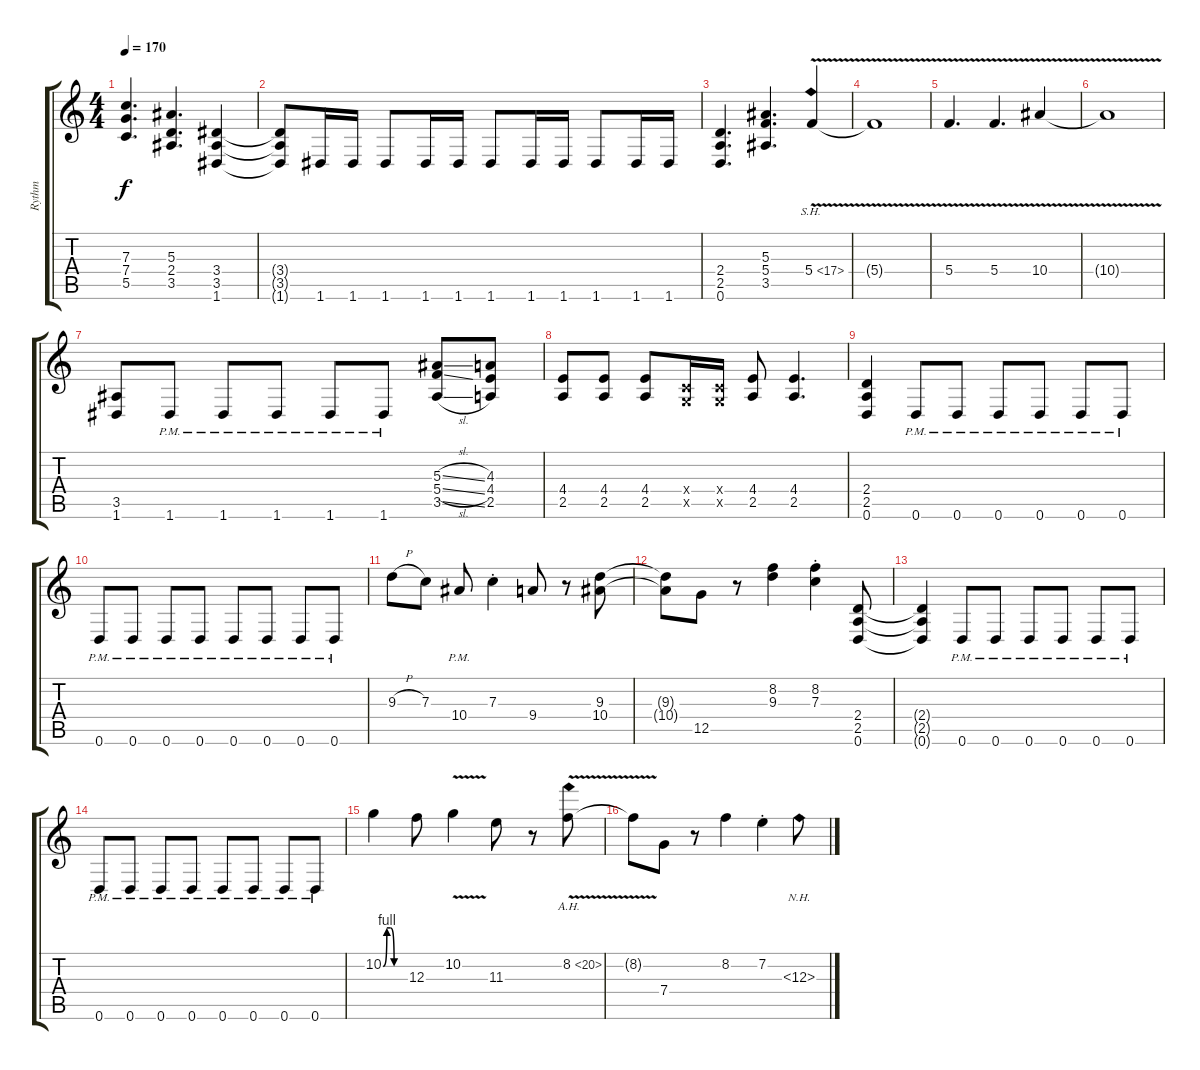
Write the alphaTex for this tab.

\track ("Rythm" "Rythm") {instrument distortionguitar}
\staff {score tabs}
\tuning (D4 A3 F3 C3 G2 D2) {hide}
\ts (4 4)
\tempo 170
\clef g2
\ks c
(7.3 7.4 5.5).4{d dy f} (5.3 2.4 3.5).4{d} (3.4 3.5 1.6).4 |
(3.4{t} 3.5{t} 1.6{t}).8 1.6.16 1.6.16 1.6.8 1.6.16 1.6.16 1.6.8 1.6.16 1.6.16 1.6.8 1.6.16 1.6.16 |
(2.4 2.5 0.6).4{d} (5.3 5.4 3.5).4{d} 5.4{sh 12 v}.4 |
5.4{t}.1 |
5.4{v}.4{d} 5.4{v}.4{d} 10.4{v}.4 |
10.4{t}.1 |
(3.5 1.6).8 1.6{pm}.8 1.6{pm}.8 1.6{pm}.8 1.6{pm}.8 1.6{pm}.8 (5.3{sl} 5.4{sl} 3.5{sl}).8 (4.3 4.4 2.5).8 |
(4.4 2.5).8 (4.4 2.5).8 (4.4 2.5).8 (0.4{x} 0.5{x}).16 (0.4{x} 0.5{x}).16 (4.4 2.5).8 (4.4 2.5).4{d} |
(2.4 2.5 0.6).4 0.6{pm}.8 0.6{pm}.8 0.6{pm}.8 0.6{pm}.8 0.6{pm}.8 0.6{pm}.8 |
0.6{pm}.8 0.6{pm}.8 0.6{pm}.8 0.6{pm}.8 0.6{pm}.8 0.6{pm}.8 0.6{pm}.8 0.6{pm}.8 |
9.3{h}.8 7.3.8 10.4{pm}.8 7.3{st}.4 9.4.8 r.8 (9.3 10.4).8 |
(9.3{t} 10.4{t}).8 12.5.8 r.8 (8.2 9.3).4 (8.2{st} 7.3{st}).4 (2.4 2.5 0.6).8 |
(2.4{t} 2.5{t} 0.6{t}).4 0.6{pm}.8 0.6{pm}.8 0.6{pm}.8 0.6{pm}.8 0.6{pm}.8 0.6{pm}.8 |
0.6{pm}.8 0.6{pm}.8 0.6{pm}.8 0.6{pm}.8 0.6{pm}.8 0.6{pm}.8 0.6{pm}.8 0.6{pm}.8 |
10.2{be (custom 0 0 10 4 20 4 30 0 60 0)}.4 12.3.8 10.2{v}.4 11.3.8 r.8 8.2{ah 12 v}.8 |
8.2{t}.8 7.4.8 r.8 8.2.4 7.2{st}.4 12.3{nh}.8
